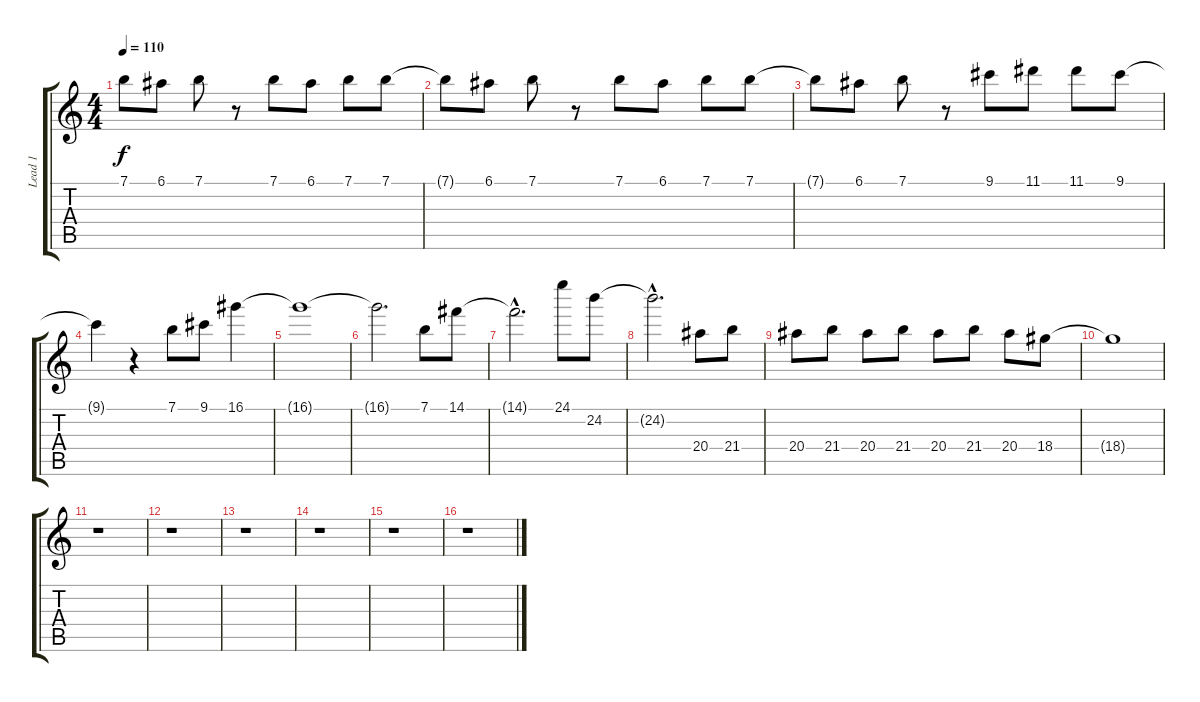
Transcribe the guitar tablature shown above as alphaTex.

\track ("Lead 1" "Lead 1") {instrument overdrivenguitar}
\staff {score tabs}
\tuning (E4 B3 G3 D3 A2 E2) {hide}
\ts (4 4)
\tempo 110
\clef g2
\ks c
7.1{t}.8{dy f} 6.1.8 7.1.8 r.8 7.1.8 6.1.8 7.1.8 7.1.8 |
7.1{t}.8 6.1.8 7.1.8 r.8 7.1.8 6.1.8 7.1.8 7.1.8 |
7.1{t}.8 6.1.8 7.1.8 r.8 9.1.8 11.1.8 11.1.8 9.1.8 |
9.1{t}.4 r.4 7.1.8 9.1.8 16.1.4 |
16.1{t}.1 |
16.1{t}.2{d} 7.1.8 14.1.8 |
14.1{hac t}.2{d} 24.1.8 24.2.8 |
24.2{hac t}.2{d} 20.4.8 21.4.8 |
20.4.8 21.4.8 20.4.8 21.4.8 20.4.8 21.4.8 20.4.8 18.4.8 |
18.4{t}.1 |
r.1 |
r.1 |
r.1 |
r.1 |
r.1 |
r.1
